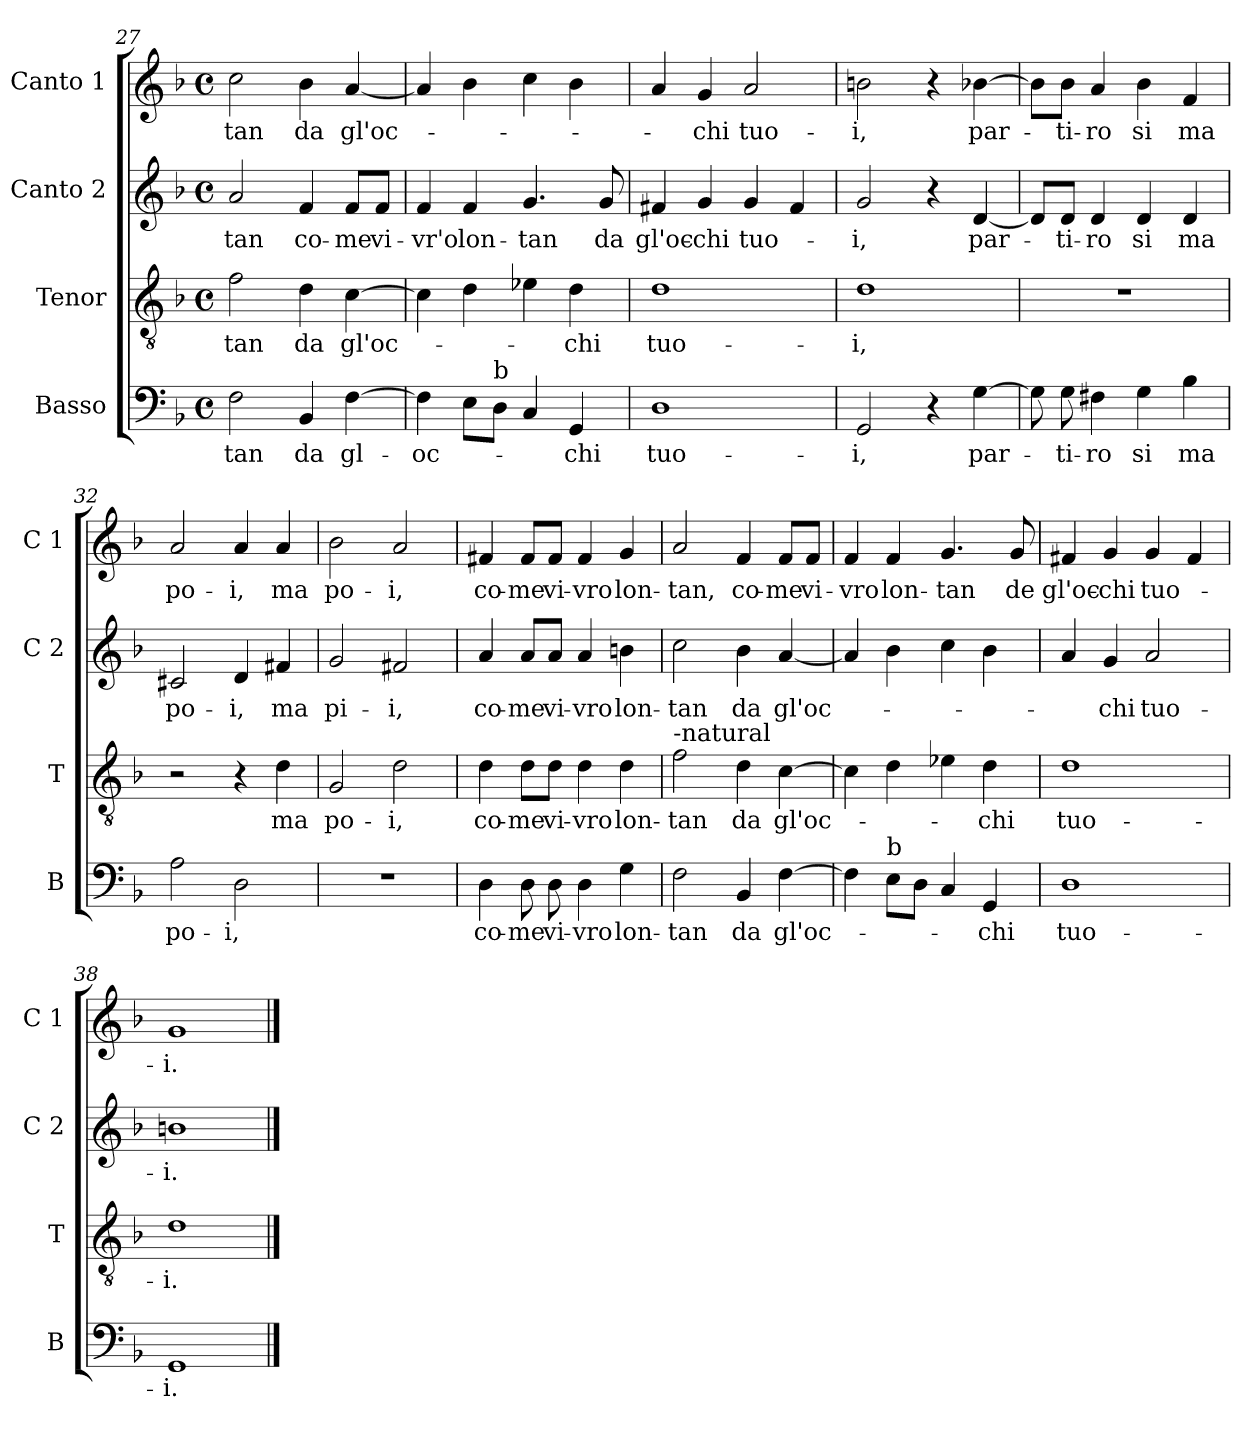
**kern	**text	**kern	**text	**kern	**text	**kern	**text
*part4	*part4	*part3	*part3	*part2	*part2	*part1	*part1
*staff4	*staff4	*staff3	*staff3	*staff2	*staff2	*staff1	*staff1
*I"Basso	*	*I"Tenor	*	*I"Canto 2	*	*I"Canto 1	*
*I'B	*	*I'T	*	*I'C 2	*	*I'C 1	*
*clefF4	*	*clefGv2	*	*clefG2	*	*clefG2	*
*k[b-]	*	*k[b-]	*	*k[b-]	*	*k[b-]	*
*F:	*	*F:	*	*F:	*	*F:	*
*M4/4	*	*M4/4	*	*M4/4	*	*M4/4	*
*met(c)	*	*met(c)	*	*met(c)	*	*met(c)	*
=27	=27	=27	=27	=27	=27	=27	=27
!	!LO:LY:b	!	!LO:LY:b	!	!LO:LY:b	!	!LO:LY:b
2F\	-tan	2f\	-tan	2a/	-tan	2cc\	-tan
!	!LO:LY:b	!	!LO:LY:b	!	!LO:LY:b	!	!LO:LY:b
4BB-/	da	4d\	da	4f/	co-	4b-\	da
!	!LO:LY:b	!	!LO:LY:b	!	!LO:LY:b	!	!LO:LY:b
[4F\	gl-	[4c\	gl'oc-	8f/L	-me	[4a/	gl'oc-
!	!	!	!	!	!LO:LY:b	!	!
.	.	.	.	8f/J	vi-	.	.
=28	=28	=28	=28	=28	=28	=28	=28
!	!LO:LY:b	!	!	!	!LO:LY:b	!	!
4F\]	-oc-	4c\]	.	4f/	-vr'o	4a/]	.
!	!	!	!	!	!LO:LY:b	!	!
8E\L	.	4d\	.	4f/	lon-	4b-\	.
!LO:TX:a:t=b	!	!	!	!	!	!	!
8D\J	.	.	.	.	.	.	.
!	!	!	!	!	!LO:LY:b	!	!
4C/	.	4e-X\	.	4.g/	-tan	4cc\	.
!	!LO:LY:b	!	!LO:LY:b	!	!	!	!
4GG/	-chi	4d\	-chi	.	.	4b-\	.
!	!	!	!	!	!LO:LY:b	!	!
.	.	.	.	8g/	da	.	.
=29	=29	=29	=29	=29	=29	=29	=29
!	!LO:LY:b	!	!LO:LY:b	!	!LO:LY:b	!	!
1D	tuo-	1d	tuo-	4f#X/	gl'oc-	4a/	.
!	!	!	!	!	!LO:LY:b	!	!LO:LY:b
.	.	.	.	4g/	-chi	4g/	-chi
!	!	!	!	!	!LO:LY:b	!	!LO:LY:b
.	.	.	.	4g/	tuo-	2a/	tuo-
.	.	.	.	4f#/	.	.	.
=30	=30	=30	=30	=30	=30	=30	=30
!	!LO:LY:b	!	!LO:LY:b	!	!LO:LY:b	!	!LO:LY:b
2GG/	-i,	1d	-i,	2g/	-i,	2bn\	-i,
4r	.	.	.	4r	.	4r	.
!	!LO:LY:b	!	!	!	!LO:LY:b	!	!LO:LY:b
[4G\	par-	.	.	[4d/	par-	[4b-X\	par-
!!LO:PB:g=z
=31	=31	=31	=31	=31	=31	=31	=31
8G\]	.	1r	.	8d/L]	.	8b-\L]	.
!	!LO:LY:b	!	!	!	!LO:LY:b	!	!LO:LY:b
8G\	-ti-	.	.	8d/J	-ti-	8b-\J	-ti-
!	!LO:LY:b	!	!	!	!LO:LY:b	!	!LO:LY:b
4F#X\	-ro	.	.	4d/	-ro	4a/	-ro
!	!LO:LY:b	!	!	!	!LO:LY:b	!	!LO:LY:b
4G\	si	.	.	4d/	si	4b-\	si
!	!LO:LY:b	!	!	!	!LO:LY:b	!	!LO:LY:b
4B-\	ma	.	.	4d/	ma	4f/	ma
=32	=32	=32	=32	=32	=32	=32	=32
!	!LO:LY:b	!	!	!	!LO:LY:b	!	!LO:LY:b
2A\	po-	2r	.	2c#X/	po-	2a/	po-
!	!LO:LY:b	!	!	!	!LO:LY:b	!	!LO:LY:b
2D\	-i,	4r	.	4d/	-i,	4a/	-i,
!	!	!	!LO:LY:b	!	!LO:LY:b	!	!LO:LY:b
.	.	4d\	ma	4f#X/	ma	4a/	ma
=33	=33	=33	=33	=33	=33	=33	=33
!	!	!	!LO:LY:b	!	!LO:LY:b	!	!LO:LY:b
1r	.	2G/	po-	2g/	pi-	2b-\	po-
!	!	!	!LO:LY:b	!	!LO:LY:b	!	!LO:LY:b
.	.	2d\	-i,	2f#X/	-i,	2a/	-i,
=34	=34	=34	=34	=34	=34	=34	=34
!	!LO:LY:b	!	!LO:LY:b	!	!LO:LY:b	!	!LO:LY:b
4D\	co-	4d\	co-	4a/	co-	4f#X/	co-
!	!LO:LY:b	!	!LO:LY:b	!	!LO:LY:b	!	!LO:LY:b
8D\	-me	8d\L	-me	8a/L	-me	8f#/L	-me
!	!LO:LY:b	!	!LO:LY:b	!	!LO:LY:b	!	!LO:LY:b
8D\	vi-	8d\J	vi-	8a/J	vi-	8f#/J	vi-
!	!LO:LY:b	!	!LO:LY:b	!	!LO:LY:b	!	!LO:LY:b
4D\	-vro	4d\	-vro	4a/	-vro	4f#/	-vro
!	!LO:LY:b	!	!LO:LY:b	!	!LO:LY:b	!	!LO:LY:b
4G\	lon-	4d\	lon-	4bn\	lon-	4g/	lon-
!!LO:LB:g=z
=35	=35	=35	=35	=35	=35	=35	=35
!	!	!LO:TX:a:t=-natural	!	!	!	!	!
!	!LO:LY:b	!	!LO:LY:b	!	!LO:LY:b	!	!LO:LY:b
2F\	-tan	2f\	-tan	2cc\	-tan	2a/	-tan,
!	!LO:LY:b	!	!LO:LY:b	!	!LO:LY:b	!	!LO:LY:b
4BB-/	da	4d\	da	4b-\	da	4f/	co-
!	!LO:LY:b	!	!LO:LY:b	!	!LO:LY:b	!	!LO:LY:b
[4F\	gl'oc-	[4c\	gl'oc-	[4a/	gl'oc-	8f/L	-me
!	!	!	!	!	!	!	!LO:LY:b
.	.	.	.	.	.	8f/J	vi-
=36	=36	=36	=36	=36	=36	=36	=36
!	!	!	!	!	!	!	!LO:LY:b
4F\]	.	4c\]	.	4a/]	.	4f/	-vro
!LO:TX:a:t=b	!	!	!	!	!	!	!
!	!	!	!	!	!	!	!LO:LY:b
8E\L	.	4d\	.	4b-\	.	4f/	lon-
8D\J	.	.	.	.	.	.	.
!	!	!	!	!	!	!	!LO:LY:b
4C/	.	4e-X\	.	4cc\	.	4.g/	-tan
!	!LO:LY:b	!	!LO:LY:b	!	!	!	!
4GG/	-chi	4d\	-chi	4b-\	.	.	.
!	!	!	!	!	!	!	!LO:LY:b
.	.	.	.	.	.	8g/	de
=37	=37	=37	=37	=37	=37	=37	=37
!	!LO:LY:b	!	!LO:LY:b	!	!	!	!LO:LY:b
1D	tuo-	1d	tuo-	4a/	.	4f#X/	gl'oc-
!	!	!	!	!	!LO:LY:b	!	!LO:LY:b
.	.	.	.	4g/	-chi	4g/	-chi
!	!	!	!	!	!LO:LY:b	!	!LO:LY:b
.	.	.	.	2a/	tuo-	4g/	tuo-
.	.	.	.	.	.	4f#/	.
=38	=38	=38	=38	=38	=38	=38	=38
!	!LO:LY:b	!	!LO:LY:b	!	!LO:LY:b	!	!LO:LY:b
1GG	-i.	1d	-i.	1bn	-i.	1g	-i.
==	==	==	==	==	==	==	==
*-	*-	*-	*-	*-	*-	*-	*-
